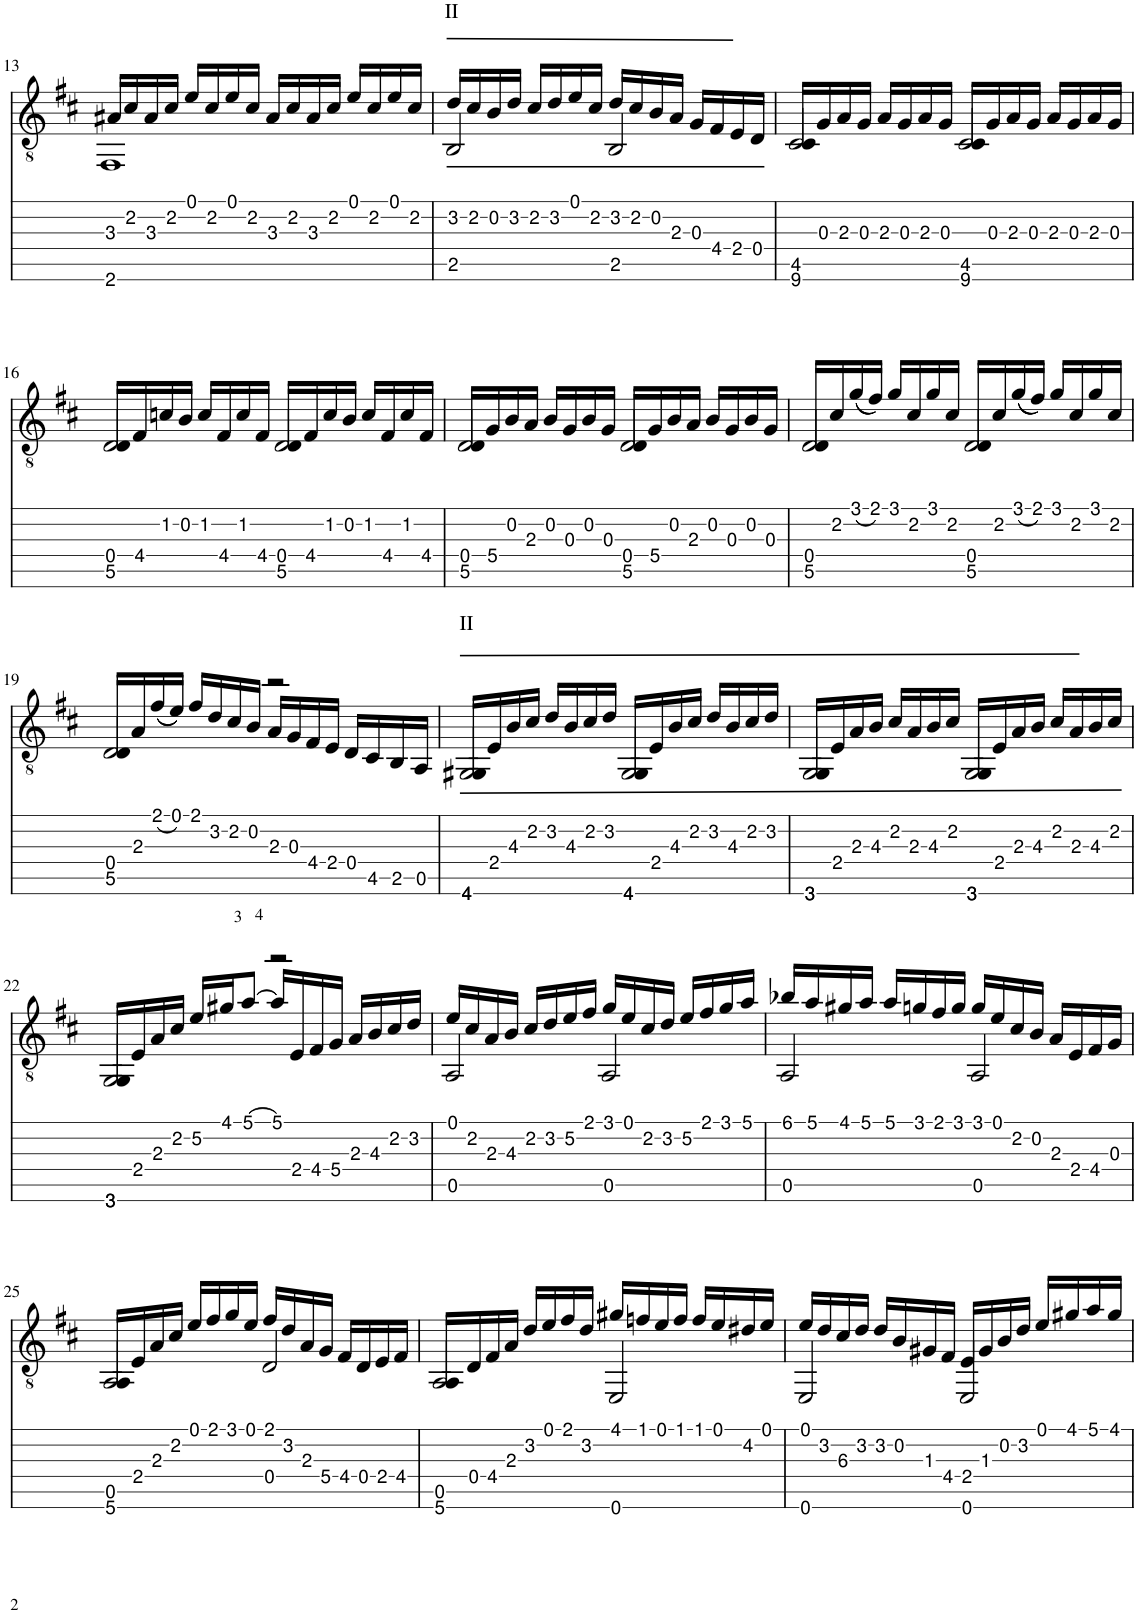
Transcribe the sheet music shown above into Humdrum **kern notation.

**kern	**kern
*part1	*part1
*staff2	*staff1
*I"Guitar	*
*I'Guit.	*
!!LO:PB:g=z
*	*clefGv2
*k[f#c#]	*k[f#c#]
*M4/4	*M4/4
*met(c)	*met(c)
=13	=13
*^	*^
1FF#	16A#XLL	1FF#	16A#X/LL
.	16c#J	.	16c#/
.	16A#L	.	16A#/
.	16c#JJ	.	16c#/JJ
.	16eLL	.	16e/LL
.	16c#J	.	16c#/
.	16eL	.	16e/
.	16c#JJ	.	16c#/JJ
.	16A#LL	.	16A#/LL
.	16c#J	.	16c#/
.	16A#L	.	16A#/
.	16c#JJ	.	16c#/JJ
.	16eLL	.	16e/LL
.	16c#J	.	16c#/
.	16eL	.	16e/
.	16c#JJ	.	16c#/JJ
=14	=14	=14	=14
!	!	!LO:TX:a:t=II	!
2BB	16dLL	2BB/	16d/LL
.	16c#J	.	16c#/
.	16BL	.	16B/
.	16dJJ	.	16d/JJ
.	16c#LL	.	16c#/LL
.	16dJ	.	16d/
.	16eL	.	16e/
.	16c#JJ	.	16c#/JJ
2BB	16dLL	2BB/	16d/LL
.	16c#J	.	16c#/
.	16BL	.	16B/
.	16AJJ	.	16A/JJ
.	16GLL	.	16G/LL
.	16F#J	.	16F#/
.	16EL	.	16E/
.	16DJJ	.	16D/JJ
=15	=15	=15	=15
2C#	16C#LL	2C#/	16C#/LL
.	16GJ	.	16G/
.	16AL	.	16A/
.	16GJJ	.	16G/JJ
.	16ALL	.	16A/LL
.	16GJ	.	16G/
.	16AL	.	16A/
.	16GJJ	.	16G/JJ
2C#	16C#LL	2C#/	16C#/LL
.	16GJ	.	16G/
.	16AL	.	16A/
.	16GJJ	.	16G/JJ
.	16ALL	.	16A/LL
.	16GJ	.	16G/
.	16AL	.	16A/
.	16GJJ	.	16G/JJ
!!LO:LB:g=z	!!
=16	=16	=16	=16
2D	16DLL	2D/	16D/LL
.	16F#J	.	16F#/
.	16cnL	.	16cn/
.	16BJJ	.	16B/JJ
.	16cLL	.	16c/LL
.	16F#J	.	16F#/
.	16cL	.	16c/
.	16F#JJ	.	16F#/JJ
2D	16DLL	2D/	16D/LL
.	16F#J	.	16F#/
.	16cL	.	16c/
.	16BJJ	.	16B/JJ
.	16cLL	.	16c/LL
.	16F#J	.	16F#/
.	16cL	.	16c/
.	16F#JJ	.	16F#/JJ
=17	=17	=17	=17
2D	16DLL	2D/	16D/LL
.	16GJ	.	16G/
.	16BL	.	16B/
.	16AJJ	.	16A/JJ
.	16BLL	.	16B/LL
.	16GJ	.	16G/
.	16BL	.	16B/
.	16GJJ	.	16G/JJ
2D	16DLL	2D/	16D/LL
.	16GJ	.	16G/
.	16BL	.	16B/
.	16AJJ	.	16A/JJ
.	16BLL	.	16B/LL
.	16GJ	.	16G/
.	16BL	.	16B/
.	16GJJ	.	16G/JJ
=18	=18	=18	=18
2D	16DLL	2D/	16D/LL
.	16c#J	.	16c#/
.	16gL	.	((16g/
.	16f#JJ	.	16f#/JJ))
.	16gLL	.	16g/LL
.	16c#J	.	16c#/
.	16gL	.	16g/
.	16c#JJ	.	16c#/JJ
2D	16DLL	2D/	16D/LL
.	16c#J	.	16c#/
.	16gL	.	((16g/
.	16f#JJ	.	16f#/JJ))
.	16gLL	.	16g/LL
.	16c#J	.	16c#/
.	16gL	.	16g/
.	16c#JJ	.	16c#/JJ
!!LO:LB:g=z	!!
=19	=19	=19	=19
2D	16DLL	2D/	16D/LL
.	16AJ	.	16A/
.	16f#L	.	((16f#/
.	16eJJ	.	16e/JJ))
.	16f#LL	.	16f#/LL
.	16dJ	.	16d/
.	16c#L	.	16c#/
.	16BJJ	.	16B/JJ
2r	16ALL	2r	16A/LL
.	16GJ	.	16G/
.	16F#L	.	16F#/
.	16EJJ	.	16E/JJ
.	16DLL	.	16D/LL
.	16C#J	.	16C#/
.	16BBL	.	16BB/
.	16AAJJ	.	16AA/JJ
=20	=20	=20	=20
!	!	!LO:TX:a:t=II	!
2GG#X	16GG#LL	2GG#X/	16GG#/LL
.	16EJ	.	16E/
.	16BL	.	16B/
.	16c#JJ	.	16c#/JJ
.	16dLL	.	16d/LL
.	16BJ	.	16B/
.	16c#L	.	16c#/
.	16dJJ	.	16d/JJ
2GG#	16GG#LL	2GG#/	16GG#/LL
.	16EJ	.	16E/
.	16BL	.	16B/
.	16c#JJ	.	16c#/JJ
.	16dLL	.	16d/LL
.	16BJ	.	16B/
.	16c#L	.	16c#/
.	16dJJ	.	16d/JJ
=21	=21	=21	=21
2GG	16GGLL	2GG/	16GG/LL
.	16EJ	.	16E/
.	16AL	.	16A/
.	16BJJ	.	16B/JJ
.	16c#LL	.	16c#/LL
.	16AJ	.	16A/
.	16BL	.	16B/
.	16c#JJ	.	16c#/JJ
2GG	16GGLL	2GG/	16GG/LL
.	16EJ	.	16E/
.	16AL	.	16A/
.	16BJJ	.	16B/JJ
.	16c#LL	.	16c#/LL
.	16AJ	.	16A/
.	16BL	.	16B/
.	16c#JJ	.	16c#/JJ
!!LO:LB:g=z	!!
=22	=22	=22	=22
2GG	16GGLL	2GG/	16GG/LL
.	16EJ	.	16E/
.	16AL	.	16A/
.	16c#JJ	.	16c#/JJ
.	16eLL	.	16e/LL
.	16g#XJ	.	16g#X/J
.	[8aJ	.	[8a/J
2r	16aLL]	2r	16a/LL]
.	16EJ	.	16E/
.	16F#L	.	16F#/
.	16GJJ	.	16G/JJ
.	16ALL	.	16A/LL
.	16BJ	.	16B/
.	16c#L	.	16c#/
.	16dJJ	.	16d/JJ
=23	=23	=23	=23
2AA	16eLL	2AA/	16e/LL
.	16c#J	.	16c#/
.	16AL	.	16A/
.	16BJJ	.	16B/JJ
.	16c#LL	.	16c#/LL
.	16dJ	.	16d/
.	16eL	.	16e/
.	16f#JJ	.	16f#/JJ
2AA	16gLL	2AA/	16g/LL
.	16eJ	.	16e/
.	16c#L	.	16c#/
.	16dJJ	.	16d/JJ
.	16eLL	.	16e/LL
.	16f#J	.	16f#/
.	16gL	.	16g/
.	16aJJ	.	16a/JJ
=24	=24	=24	=24
2AA	16b-XLL	2AA/	16b-X/LL
.	16aJ	.	16a/
.	16g#XL	.	16g#X/
.	16aJJ	.	16a/JJ
.	16aLL	.	16a/LL
.	16gnJ	.	16gn/
.	16f#L	.	16f#/
.	16gJJ	.	16g/JJ
2AA	16gLL	2AA/	16g/LL
.	16eJ	.	16e/
.	16c#L	.	16c#/
.	16BJJ	.	16B/JJ
.	16ALL	.	16A/LL
.	16EJ	.	16E/
.	16F#L	.	16F#/
.	16GJJ	.	16G/JJ
!!LO:LB:g=z	!!
=25	=25	=25	=25
2AA	16AALL	2AA/	16AA/LL
.	16EJ	.	16E/
.	16AL	.	16A/
.	16c#JJ	.	16c#/JJ
.	16eLL	.	16e/LL
.	16f#J	.	16f#/
.	16gL	.	16g/
.	16eJJ	.	16e/JJ
2D	16f#LL	2D/	16f#/LL
.	16dJ	.	16d/
.	16AL	.	16A/
.	16GJJ	.	16G/JJ
.	16F#LL	.	16F#/LL
.	16DJ	.	16D/
.	16EL	.	16E/
.	16F#JJ	.	16F#/JJ
=26	=26	=26	=26
2AA	16AALL	2AA/	16AA/LL
.	16DJ	.	16D/
.	16F#L	.	16F#/
.	16AJJ	.	16A/JJ
.	16dLL	.	16d/LL
.	16eJ	.	16e/
.	16f#L	.	16f#/
.	16dJJ	.	16d/JJ
2EE	16g#LL	2EE/	16g#X/LL
.	16fJ	.	16fn/
.	16eL	.	16e/
.	16fJJ	.	16f/JJ
.	16fLL	.	16f/LL
.	16eJ	.	16e/
.	16d#XL	.	16d#X/
.	16eJJ	.	16e/JJ
=27	=27	=27	=27
2EE	16eLL	2EE/	16e/LL
.	16dJ	.	16d/
.	16c#L	.	16c#/
.	16dJJ	.	16d/JJ
.	16dLL	.	16d/LL
.	16BJ	.	16B/
.	16G#XL	.	16G#X/
.	16F#JJ	.	16F#/JJ
2EE	16ELL	2EE/	16E/LL
.	16G#J	.	16G#/
.	16BL	.	16B/
.	16dJJ	.	16d/JJ
.	16eLL	.	16e/LL
.	16g#XJ	.	16g#X/
.	16aL	.	16a/
.	16g#JJ	.	16g#/JJ
*v	*v	*	*
*	*v	*v
=	=
*-	*-
